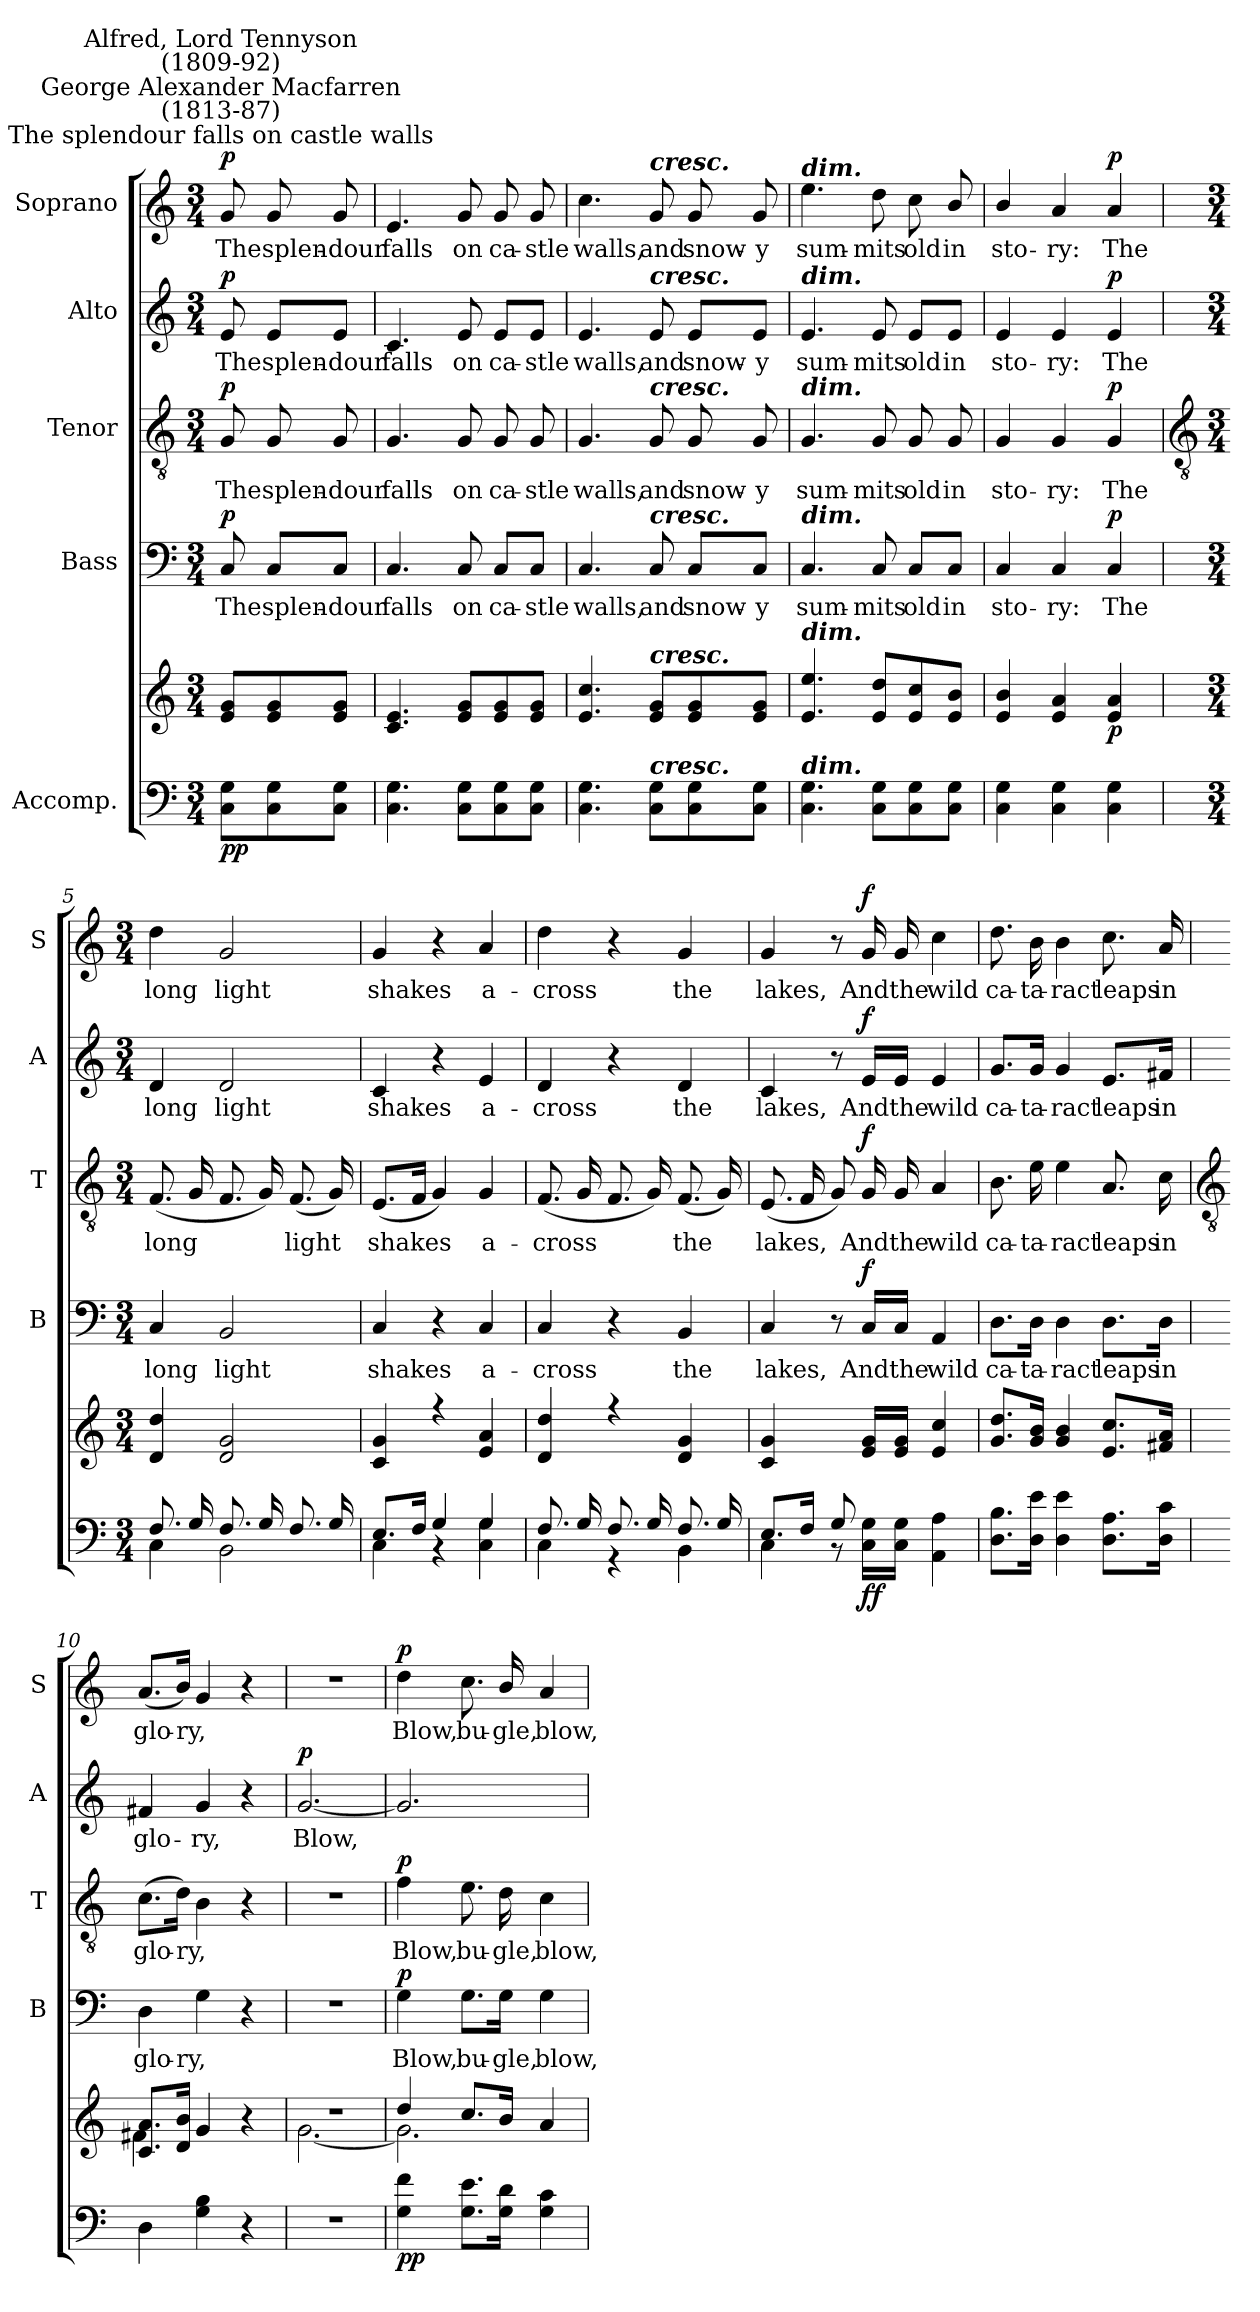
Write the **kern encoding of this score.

**kern	**kern	**dynam	**kern	**text	**dynam	**kern	**text	**dynam	**kern	**text	**dynam	**kern	**text	**dynam
*part5	*part5	*part5	*part4	*part4	*part4	*part3	*part3	*part3	*part2	*part2	*part2	*part1	*part1	*part1
*staff6	*staff5	*staff5/6	*staff4	*staff4	*staff4	*staff3	*staff3	*staff3	*staff2	*staff2	*staff2	*staff1	*staff1	*staff1
*I"Accomp.	*	*	*I"Bass	*	*	*I"Tenor	*	*	*I"Alto	*	*	*I"Soprano	*	*
*	*	*	*I'B	*	*	*I'T	*	*	*I'A	*	*	*I'S	*	*
*clefF4	*clefG2	*	*clefF4	*	*	*clefGv2	*	*	*clefG2	*	*	*clefG2	*	*
*k[]	*k[]	*	*k[]	*	*	*k[]	*	*	*k[]	*	*	*k[]	*	*
*C:	*C:	*	*C:	*	*	*C:	*	*	*C:	*	*	*C:	*	*
*M3/4	*M3/4	*	*M3/4	*	*	*M3/4	*	*	*M3/4	*	*	*M3/4	*	*
*MM88	*MM88	*	*MM88	*	*	*MM88	*	*	*MM88	*	*	*MM88	*	*
=	=	=	=	=	=	=	=	=	=	=	=	=	=	=
!	!	!	!	!	!	!	!	!	!	!	!	!LO:TX:a:cj:t=The splendour falls on castle walls	!	!
!	!	!	!	!	!	!	!	!	!	!	!	!LO:TX:a:cj:t=George Alexander Macfarren\n(1813-87)	!	!
!	!	!	!	!	!	!	!	!	!	!	!	!LO:TX:a:cj:t=Alfred, Lord Tennyson\n(1809-92)	!	!
!	!	!LO:DY:b=2	!	!LO:LY:b	!	!	!LO:LY:b	!	!	!LO:LY:b	!	!	!LO:LY:b	!
!	!	!LO:DY:n=1:b	!	!	!LO:DY:b	!	!	!LO:DY:b	!	!	!LO:DY:b	!	!	!LO:DY:b
8C 8GL	8e/ 8g/L	p p	8C	The	p	8G	The	p	8e	The	p	8g/	The	p
!	!	!	!	!LO:LY:b	!	!	!LO:LY:b	!	!	!LO:LY:b	!	!	!LO:LY:b	!
8C 8G	8e 8g	.	8C/L	splen-	.	8G	splen-	.	8e/L	splen-	.	8g	splen-	.
!	!	!	!	!LO:LY:b	!	!	!LO:LY:b	!	!	!LO:LY:b	!	!	!LO:LY:b	!
8C 8GJ	8e 8gJ	.	8C/J	-dour	.	8G	-dour	.	8e/J	-dour	.	8g	-dour	.
=1	=1	=1	=1	=1	=1	=1	=1	=1	=1	=1	=1	=1	=1	=1
!	!	!	!	!LO:LY:b	!	!	!LO:LY:b	!	!	!LO:LY:b	!	!	!LO:LY:b	!
4.C 4.G	4.c 4.e	.	4.C	falls	.	4.G	falls	.	4.c	falls	.	4.e	falls	.
!	!	!	!	!LO:LY:b	!	!	!LO:LY:b	!	!	!LO:LY:b	!	!	!LO:LY:b	!
8C 8GL	8e 8gL	.	8C	on	.	8G	on	.	8e	on	.	8g	on	.
!	!	!	!	!LO:LY:b	!	!	!LO:LY:b	!	!	!LO:LY:b	!	!	!LO:LY:b	!
8C 8G	8e 8g	.	8C/L	ca-	.	8G	ca-	.	8e/L	ca-	.	8g	ca-	.
!	!	!	!	!LO:LY:b	!	!	!LO:LY:b	!	!	!LO:LY:b	!	!	!LO:LY:b	!
8C 8GJ	8e 8gJ	.	8C/J	-stle	.	8G	-stle	.	8e/J	-stle	.	8g	-stle	.
=2	=2	=2	=2	=2	=2	=2	=2	=2	=2	=2	=2	=2	=2	=2
!	!	!	!	!LO:LY:b	!	!	!LO:LY:b	!	!	!LO:LY:b	!	!	!LO:LY:b	!
4.C 4.G	4.e 4.cc	.	4.C	walls,	.	4.G	walls,	.	4.e	walls,	.	4.cc	walls,	.
!	!	!	!	!	!	!	!	!	!	!	!	!LO:TX:a:Bi:t=cresc.	!	!
!	!	!	!	!	!	!	!	!	!LO:TX:a:Bi:t=cresc.	!	!	!	!	!
!	!	!	!	!	!	!LO:TX:a:Bi:t=cresc.	!	!	!	!	!	!	!	!
!	!	!	!LO:TX:a:Bi:t=cresc.	!	!	!	!	!	!	!	!	!	!	!
!	!LO:TX:a:Bi:t=cresc.	!	!	!	!	!	!	!	!	!	!	!	!	!
!LO:TX:a:Bi:t=cresc.	!	!	!	!	!	!	!	!	!	!	!	!	!	!
!	!	!	!	!LO:LY:b	!	!	!LO:LY:b	!	!	!LO:LY:b	!	!	!LO:LY:b	!
8C 8GL	8e 8gL	.	8C	and	.	8G	and	.	8e	and	.	8g	and	.
!	!	!	!	!LO:LY:b	!	!	!LO:LY:b	!	!	!LO:LY:b	!	!	!LO:LY:b	!
8C 8G	8e 8g	.	8C/L	snow-	.	8G	snow-	.	8e/L	snow-	.	8g	snow-	.
!	!	!	!	!LO:LY:b	!	!	!LO:LY:b	!	!	!LO:LY:b	!	!	!LO:LY:b	!
8C 8GJ	8e 8gJ	.	8C/J	-y	.	8G	-y	.	8e/J	-y	.	8g	-y	.
=3	=3	=3	=3	=3	=3	=3	=3	=3	=3	=3	=3	=3	=3	=3
!	!	!	!	!	!	!	!	!	!	!	!	!LO:TX:a:Bi:t=dim.	!	!
!	!	!	!	!	!	!	!	!	!LO:TX:a:Bi:t=dim.	!	!	!	!	!
!	!	!	!	!	!	!LO:TX:a:Bi:t=dim.	!	!	!	!	!	!	!	!
!	!	!	!LO:TX:a:Bi:t=dim.	!	!	!	!	!	!	!	!	!	!	!
!	!LO:TX:a:Bi:t=dim.	!	!	!	!	!	!	!	!	!	!	!	!	!
!LO:TX:a:Bi:t=dim.	!	!	!	!	!	!	!	!	!	!	!	!	!	!
!	!	!	!	!LO:LY:b	!	!	!LO:LY:b	!	!	!LO:LY:b	!	!	!LO:LY:b	!
4.C 4.G	4.e 4.ee	.	4.C	sum-	.	4.G	sum-	.	4.e	sum-	.	4.ee	sum-	.
!	!	!	!	!LO:LY:b	!	!	!LO:LY:b	!	!	!LO:LY:b	!	!	!LO:LY:b	!
8C 8GL	8e 8ddL	.	8C	-mits	.	8G	-mits	.	8e	-mits	.	8dd	-mits	.
!	!	!	!	!LO:LY:b	!	!	!LO:LY:b	!	!	!LO:LY:b	!	!	!LO:LY:b	!
8C 8G	8e 8cc	.	8C/L	old	.	8G	old	.	8e/L	old	.	8cc	old	.
!	!	!	!	!LO:LY:b	!	!	!LO:LY:b	!	!	!LO:LY:b	!	!	!LO:LY:b	!
8C 8GJ	8e 8bJ	.	8C/J	in	.	8G	in	.	8e/J	in	.	8b/	in	.
=4	=4	=4	=4	=4	=4	=4	=4	=4	=4	=4	=4	=4	=4	=4
!	!	!	!	!LO:LY:b	!	!	!LO:LY:b	!	!	!LO:LY:b	!	!	!LO:LY:b	!
4C 4G	4e/ 4b/	.	4C	sto-	.	4G	sto-	.	4e	sto-	.	4b/	sto-	.
!	!	!	!	!LO:LY:b	!	!	!LO:LY:b	!	!	!LO:LY:b	!	!	!LO:LY:b	!
4C 4G	4e 4a	.	4C	-ry:	.	4G	-ry:	.	4e	-ry:	.	4a	-ry:	.
!	!	!LO:DY:b	!	!LO:LY:b	!LO:DY:b	!	!LO:LY:b	!LO:DY:b	!	!LO:LY:b	!LO:DY:b	!	!LO:LY:b	!LO:DY:b
4C 4G	4e 4a	p	4C	The	p	4G	The	p	4e	The	p	4a	The	p
!!LO:LB:g=z
=5	=5	=5	=5	=5	=5	=5	=5	=5	=5	=5	=5	=5	=5	=5
*	*	*	*	*	*	*clefGv2	*	*	*	*	*	*	*	*
*M3/4	*M3/4	*	*M3/4	*	*	*M3/4	*	*	*M3/4	*	*	*M3/4	*	*
*^	*^	*	*	*	*	*	*	*	*	*	*	*	*	*
!	!	!	!LO:N:vis=1	!	!	!LO:LY:b	!	!	!LO:LY:b	!	!	!LO:LY:b	!	!	!LO:LY:b	!
8.F/L	4C\	4d 4dd	2.ryy	.	4C	long	.	(<8.FL	long	.	4d	long	.	4dd	long	.
16G/L	.	.	.	.	.	.	.	16GL	.	.	.	.	.	.	.	.
!	!	!	!	!	!	!LO:LY:b	!	!	!	!	!	!LO:LY:b	!	!	!LO:LY:b	!
8.F/	2BB\	2d 2g	.	.	2BB	light	.	8.F	.	.	2d	light	.	2g	light	.
16G/L	.	.	.	.	.	.	.	16GJ)	.	.	.	.	.	.	.	.
!	!	!	!	!	!	!	!	!	!LO:LY:b	!	!	!	!	!	!	!
8.F/	.	.	.	.	.	.	.	(<8.FL	light	.	.	.	.	.	.	.
16G/J	.	.	.	.	.	.	.	16GJ)	.	.	.	.	.	.	.	.
=6	=6	=6	=6	=6	=6	=6	=6	=6	=6	=6	=6	=6	=6	=6	=6	=6
!	!	!	!LO:N:vis=1	!	!	!LO:LY:b	!	!	!LO:LY:b	!	!	!LO:LY:b	!	!	!LO:LY:b	!
8.E/L	4C\	4c 4g	2.ryy	.	4C	shakes	.	(<8.EL	shakes	.	4c	shakes	.	4g	shakes	.
16F/J	.	.	.	.	.	.	.	16FJ	.	.	.	.	.	.	.	.
4G/	4r	4r	.	.	4r	.	.	4G)	.	.	4r	.	.	4r	.	.
!	!	!	!	!	!	!LO:LY:b	!	!	!LO:LY:b	!	!	!LO:LY:b	!	!	!LO:LY:b	!
4G/	4C\ 4G\	4e 4a	.	.	4C	a-	.	4G	a-	.	4e	a-	.	4a	a-	.
=7	=7	=7	=7	=7	=7	=7	=7	=7	=7	=7	=7	=7	=7	=7	=7	=7
!	!	!	!LO:N:vis=1	!	!	!LO:LY:b	!	!	!LO:LY:b	!	!	!LO:LY:b	!	!	!LO:LY:b	!
8.F/L	4C\	4d 4dd	2.ryy	.	4C	-cross	.	(<8.FL	-cross	.	4d	-cross	.	4dd	-cross	.
16G/L	.	.	.	.	.	.	.	16GL	.	.	.	.	.	.	.	.
8.F/	4r	4r	.	.	4r	.	.	8.F	.	.	4r	.	.	4r	.	.
16G/L	.	.	.	.	.	.	.	16GJ)	.	.	.	.	.	.	.	.
!	!	!	!	!	!	!LO:LY:b	!	!	!LO:LY:b	!	!	!LO:LY:b	!	!	!LO:LY:b	!
8.F/	4BB\	4d 4g	.	.	4BB	the	.	(<8.FL	the	.	4d	the	.	4g	the	.
16G/J	.	.	.	.	.	.	.	16GJ)	.	.	.	.	.	.	.	.
=8	=8	=8	=8	=8	=8	=8	=8	=8	=8	=8	=8	=8	=8	=8	=8	=8
!	!	!	!LO:N:vis=1	!	!	!LO:LY:b	!	!	!LO:LY:b	!	!	!LO:LY:b	!	!	!LO:LY:b	!
8.E/L	4C\	4c 4g	2.ryy	.	4C	lakes,	.	(<8.EL	lakes,	.	4c	lakes,	.	4g	lakes,	.
16F/J	.	.	.	.	.	.	.	16FL	.	.	.	.	.	.	.	.
8G/	8r	8ryy	.	.	8r	.	.	8GJ)	.	.	8r	.	.	8r	.	.
!	!	!	!	!LO:DY:b=2	!	!LO:LY:b	!	!	!LO:LY:b	!	!	!LO:LY:b	!	!	!LO:LY:b	!
!	!	!	!	!LO:DY:n=1:b	!	!	!LO:DY:b	!	!	!LO:DY:b	!	!	!LO:DY:b	!	!	!LO:DY:b
4.ryy	16C\ 16G\LL	16e 16gLL	.	f f	16C/LL	And	f	16G	And	f	16e/LL	And	f	16g	And	f
!	!	!	!	!	!	!LO:LY:b	!	!	!LO:LY:b	!	!	!LO:LY:b	!	!	!LO:LY:b	!
.	16C\ 16G\JJ	16e 16gJJ	.	.	16C/JJ	the	.	16G	the	.	16e/JJ	the	.	16g	the	.
!	!	!	!	!	!	!LO:LY:b	!	!	!LO:LY:b	!	!	!LO:LY:b	!	!	!LO:LY:b	!
.	4AA\ 4A\	4e 4cc	.	.	4AA	wild	.	4A	wild	.	4e	wild	.	4cc	wild	.
=9	=9	=9	=9	=9	=9	=9	=9	=9	=9	=9	=9	=9	=9	=9	=9	=9
!	!	!	!LO:N:vis=1	!	!	!LO:LY:b	!	!	!LO:LY:b	!	!	!LO:LY:b	!	!	!LO:LY:b	!
2ryy	8.D\ 8.B\L	8.g 8.ddL	2.ryy	.	8.D\L	ca-	.	8.B	ca-	.	8.g/L	ca-	.	8.dd	ca-	.
!	!	!	!	!	!	!LO:LY:b	!	!	!LO:LY:b	!	!	!LO:LY:b	!	!	!LO:LY:b	!
.	16D\ 16e\J	16g 16bJ	.	.	16D\Jk	-ta-	.	16e	-ta-	.	16g/Jk	-ta-	.	16b	-ta-	.
!	!	!	!	!	!	!LO:LY:b	!	!	!LO:LY:b	!	!	!LO:LY:b	!	!	!LO:LY:b	!
.	4D\ 4e\	4g 4b	.	.	4D	-ract	.	4e	-ract	.	4g	-ract	.	4b	-ract	.
!	!	!	!	!	!	!LO:LY:b	!	!	!LO:LY:b	!	!	!LO:LY:b	!	!	!LO:LY:b	!
8.ryy	8.D\ 8.A\L	8.e 8.ccL	.	.	8.D\L	leaps	.	8.A	leaps	.	8.e/L	leaps	.	8.cc	leaps	.
!	!	!	!	!	!	!LO:LY:b	!	!	!LO:LY:b	!	!	!LO:LY:b	!	!	!LO:LY:b	!
16ryy	16D\ 16c\J	16f#X 16aJ	.	.	16D\Jk	in	.	16c	in	.	16f#X/Jk	in	.	16a	in	.
*v	*v	*	*	*	*	*	*	*	*	*	*	*	*	*	*	*
!!LO:LB:g=z
=10	=10	=10	=10	=10	=10	=10	=10	=10	=10	=10	=10	=10	=10	=10	=10
*	*	*	*	*	*	*	*clefGv2	*	*	*	*	*	*	*	*
*^	*	*	*	*	*	*	*	*	*	*	*	*	*	*	*
!	!	!	!	!	!	!LO:LY:b	!	!	!LO:LY:b	!	!	!LO:LY:b	!	!	!LO:LY:b	!
*v	*v	*	*	*	*	*	*	*	*	*	*	*	*	*	*	*
4D	8.c 8.aL	4f#X\	.	4D	glo-	.	(>8.cL	glo-	.	4f#X	glo-	.	(<8.aL	glo-	.
.	16d 16bJ	.	.	.	.	.	16dJ)	.	.	.	.	.	16bJ)	.	.
!	!	!	!	!	!LO:LY:b	!	!	!LO:LY:b	!	!	!LO:LY:b	!	!	!LO:LY:b	!
4G 4B	4g	4ryy	.	4G	-ry,	.	4B	ry,	.	4g	-ry,	.	4g	ry,	.
4r	4r	4ryy	.	4r	.	.	4r	.	.	4r	.	.	4r	.	.
=11	=11	=11	=11	=11	=11	=11	=11	=11	=11	=11	=11	=11	=11	=11	=11
!LO:N:vis=1	!LO:N:vis=1	!	!	!LO:N:vis=1	!	!	!LO:N:vis=1	!	!	!	!LO:LY:b	!LO:DY:b	!LO:N:vis=1	!	!
2.r	2.r	[2.g\	.	2.r	.	.	2.r	.	.	[2.g	Blow,	p	2.r	.	.
=12	=12	=12	=12	=12	=12	=12	=12	=12	=12	=12	=12	=12	=12	=12	=12
!	!	!	!LO:DY:b=2	!	!LO:LY:b	!	!	!LO:LY:b	!	!	!	!	!	!LO:LY:b	!
!	!	!	!LO:DY:n=1:b	!	!	!LO:DY:b	!	!	!LO:DY:b	!	!	!	!	!	!LO:DY:b
4G 4f	4dd/	2.g\]	p p	4G	Blow,	p	4f	Blow,	p	2.g]	.	.	4dd	Blow,	p
!	!	!	!	!	!LO:LY:b	!	!	!LO:LY:b	!	!	!	!	!	!LO:LY:b	!
8.G 8.eL	8.cc/L	.	.	8.G\L	bu-	.	8.e	bu-	.	.	.	.	8.cc	bu-	.
!	!	!	!	!	!LO:LY:b	!	!	!LO:LY:b	!	!	!	!	!	!LO:LY:b	!
16G 16dJ	16b/J	.	.	16G\Jk	-gle,	.	16d	-gle,	.	.	.	.	16b/	-gle,	.
!	!	!	!	!	!LO:LY:b	!	!	!LO:LY:b	!	!	!	!	!	!LO:LY:b	!
4G 4c	4a	.	.	4G	blow,	.	4c	blow,	.	.	.	.	4a	blow,	.
*	*v	*v	*	*	*	*	*	*	*	*	*	*	*	*	*
=	=	=	=	=	=	=	=	=	=	=	=	=	=	=
*-	*-	*-	*-	*-	*-	*-	*-	*-	*-	*-	*-	*-	*-	*-
